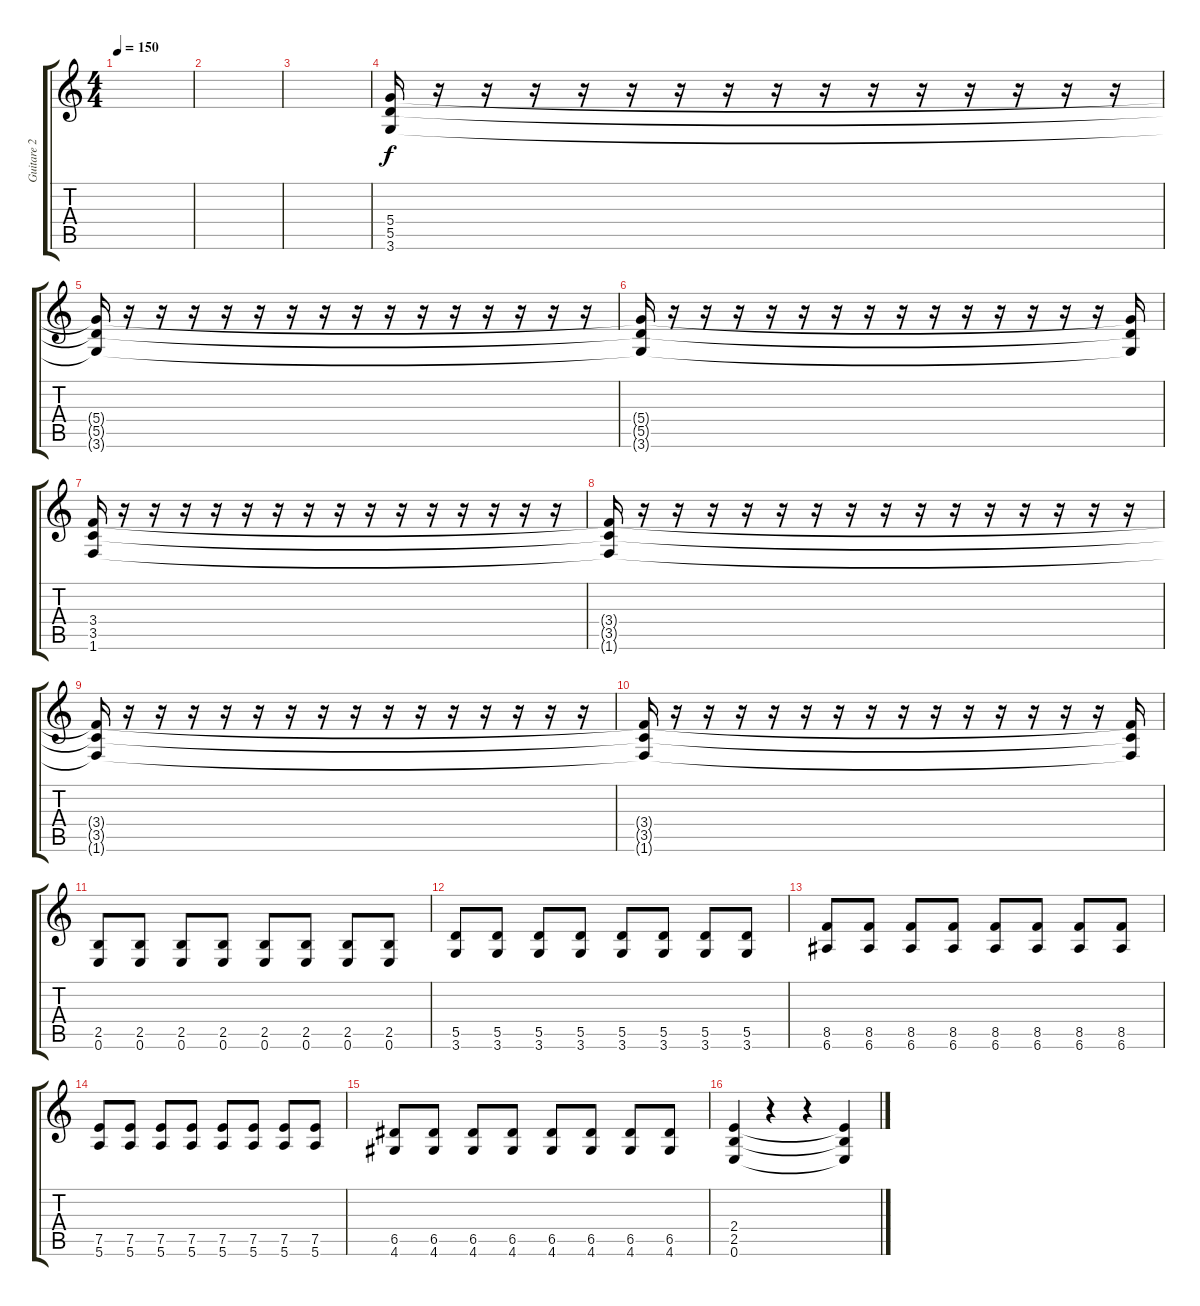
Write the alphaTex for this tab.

\track ("Guitare 2" "Guitare 2") {instrument distortionguitar}
\staff {score tabs}
\tuning (E4 B3 G3 D3 A2 E2) {hide}
\ts (4 4)
\tempo 150
\clef g2
\ks c
|
|
|
(5.4 5.5 3.6).16 r.16 r.16 r.16 r.16 r.16 r.16 r.16 r.16 r.16 r.16 r.16 r.16 r.16 r.16 r.16 |
(5.4{t} 5.5{t} 3.6{t}).16 r.16 r.16 r.16 r.16 r.16 r.16 r.16 r.16 r.16 r.16 r.16 r.16 r.16 r.16 r.16 |
(5.4{t} 5.5{t} 3.6{t}).16 r.16 r.16 r.16 r.16 r.16 r.16 r.16 r.16 r.16 r.16 r.16 r.16 r.16 r.16 (5.4{t} 5.5{t} 3.6{t}).16 |
(3.4 3.5 1.6).16 r.16 r.16 r.16 r.16 r.16 r.16 r.16 r.16 r.16 r.16 r.16 r.16 r.16 r.16 r.16 |
(3.4{t} 3.5{t} 1.6{t}).16 r.16 r.16 r.16 r.16 r.16 r.16 r.16 r.16 r.16 r.16 r.16 r.16 r.16 r.16 r.16 |
(3.4{t} 3.5{t} 1.6{t}).16 r.16 r.16 r.16 r.16 r.16 r.16 r.16 r.16 r.16 r.16 r.16 r.16 r.16 r.16 r.16 |
(3.4{t} 3.5{t} 1.6{t}).16 r.16 r.16 r.16 r.16 r.16 r.16 r.16 r.16 r.16 r.16 r.16 r.16 r.16 r.16 (3.4{t} 3.5{t} 1.6{t}).16 |
(2.5 0.6).8 (2.5 0.6).8 (2.5 0.6).8 (2.5 0.6).8 (2.5 0.6).8 (2.5 0.6).8 (2.5 0.6).8 (2.5 0.6).8 |
(5.5 3.6).8 (5.5 3.6).8 (5.5 3.6).8 (5.5 3.6).8 (5.5 3.6).8 (5.5 3.6).8 (5.5 3.6).8 (5.5 3.6).8 |
(8.5 6.6).8 (8.5 6.6).8 (8.5 6.6).8 (8.5 6.6).8 (8.5 6.6).8 (8.5 6.6).8 (8.5 6.6).8 (8.5 6.6).8 |
(7.5 5.6).8 (7.5 5.6).8 (7.5 5.6).8 (7.5 5.6).8 (7.5 5.6).8 (7.5 5.6).8 (7.5 5.6).8 (7.5 5.6).8 |
(6.5 4.6).8 (6.5 4.6).8 (6.5 4.6).8 (6.5 4.6).8 (6.5 4.6).8 (6.5 4.6).8 (6.5 4.6).8 (6.5 4.6).8 |
(2.4 2.5 0.6).4 r.4 r.4 (2.4{t} 2.5{t} 0.6{t}).4
